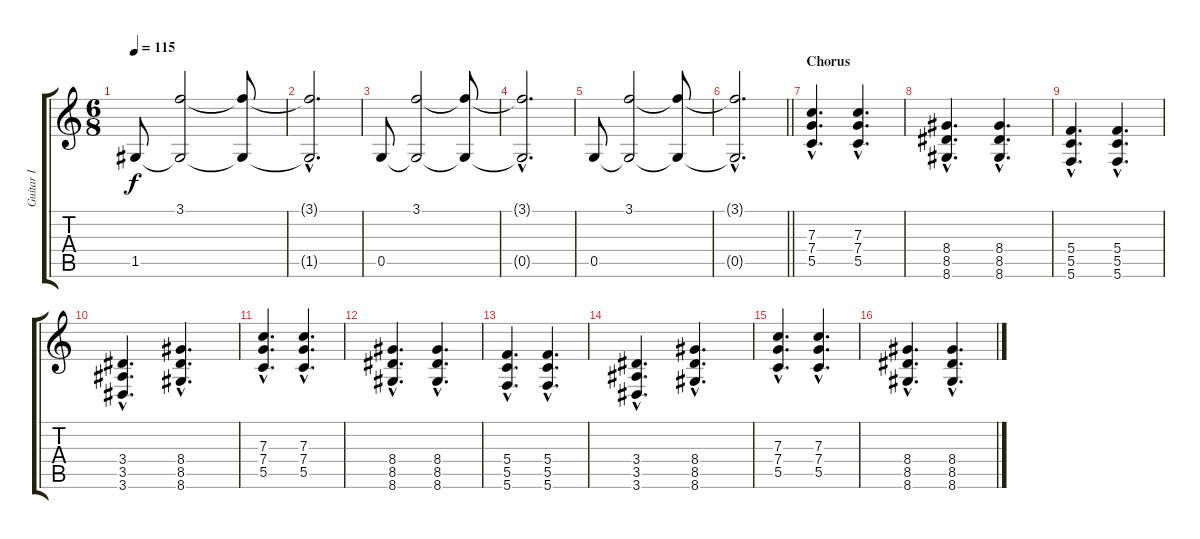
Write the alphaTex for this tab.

\track ("Guitar I" "Guitar I") {instrument electricguitarclean}
\staff {score tabs}
\tuning (D4 A3 F3 C3 G2 C2) {hide}
\ts (6 8)
\tempo 115
\clef g2
\ks c
1.5.8{dy f} (3.1 1.5{t}).2 (3.1{t} 1.5{t}).8 |
(3.1{hac t} 1.5{hac t}).2{d} |
0.5.8 (3.1 0.5{t}).2 (3.1{t} 0.5{t}).8 |
(3.1{hac t} 0.5{hac t}).2{d} |
0.5.8 (3.1 0.5{t}).2 (3.1{t} 0.5{t}).8 |
\barLineRight lightlight
(3.1{hac t} 0.5{hac t}).2{d} |
\section ("" "Chorus")
(7.3{hac} 7.4{hac} 5.5{hac}).4{d volume 10 balance 8 instrument distortionguitar} (7.3{hac} 7.4{hac} 5.5{hac}).4{d} |
(8.4{hac} 8.5{hac} 8.6{hac}).4{d} (8.4{hac} 8.5{hac} 8.6{hac}).4{d} |
(5.4{hac} 5.5{hac} 5.6{hac}).4{d} (5.4{hac} 5.5{hac} 5.6{hac}).4{d} |
(3.4{hac} 3.5{hac} 3.6{hac}).4{d} (8.4{hac} 8.5{hac} 8.6{hac}).4{d} |
(7.3{hac} 7.4{hac} 5.5{hac}).4{d} (7.3{hac} 7.4{hac} 5.5{hac}).4{d} |
(8.4{hac} 8.5{hac} 8.6{hac}).4{d} (8.4{hac} 8.5{hac} 8.6{hac}).4{d} |
(5.4{hac} 5.5{hac} 5.6{hac}).4{d} (5.4{hac} 5.5{hac} 5.6{hac}).4{d} |
(3.4{hac} 3.5{hac} 3.6{hac}).4{d} (8.4{hac} 8.5{hac} 8.6{hac}).4{d} |
(7.3{hac} 7.4{hac} 5.5{hac}).4{d} (7.3{hac} 7.4{hac} 5.5{hac}).4{d} |
(8.4{hac} 8.5{hac} 8.6{hac}).4{d} (8.4{hac} 8.5{hac} 8.6{hac}).4{d}
